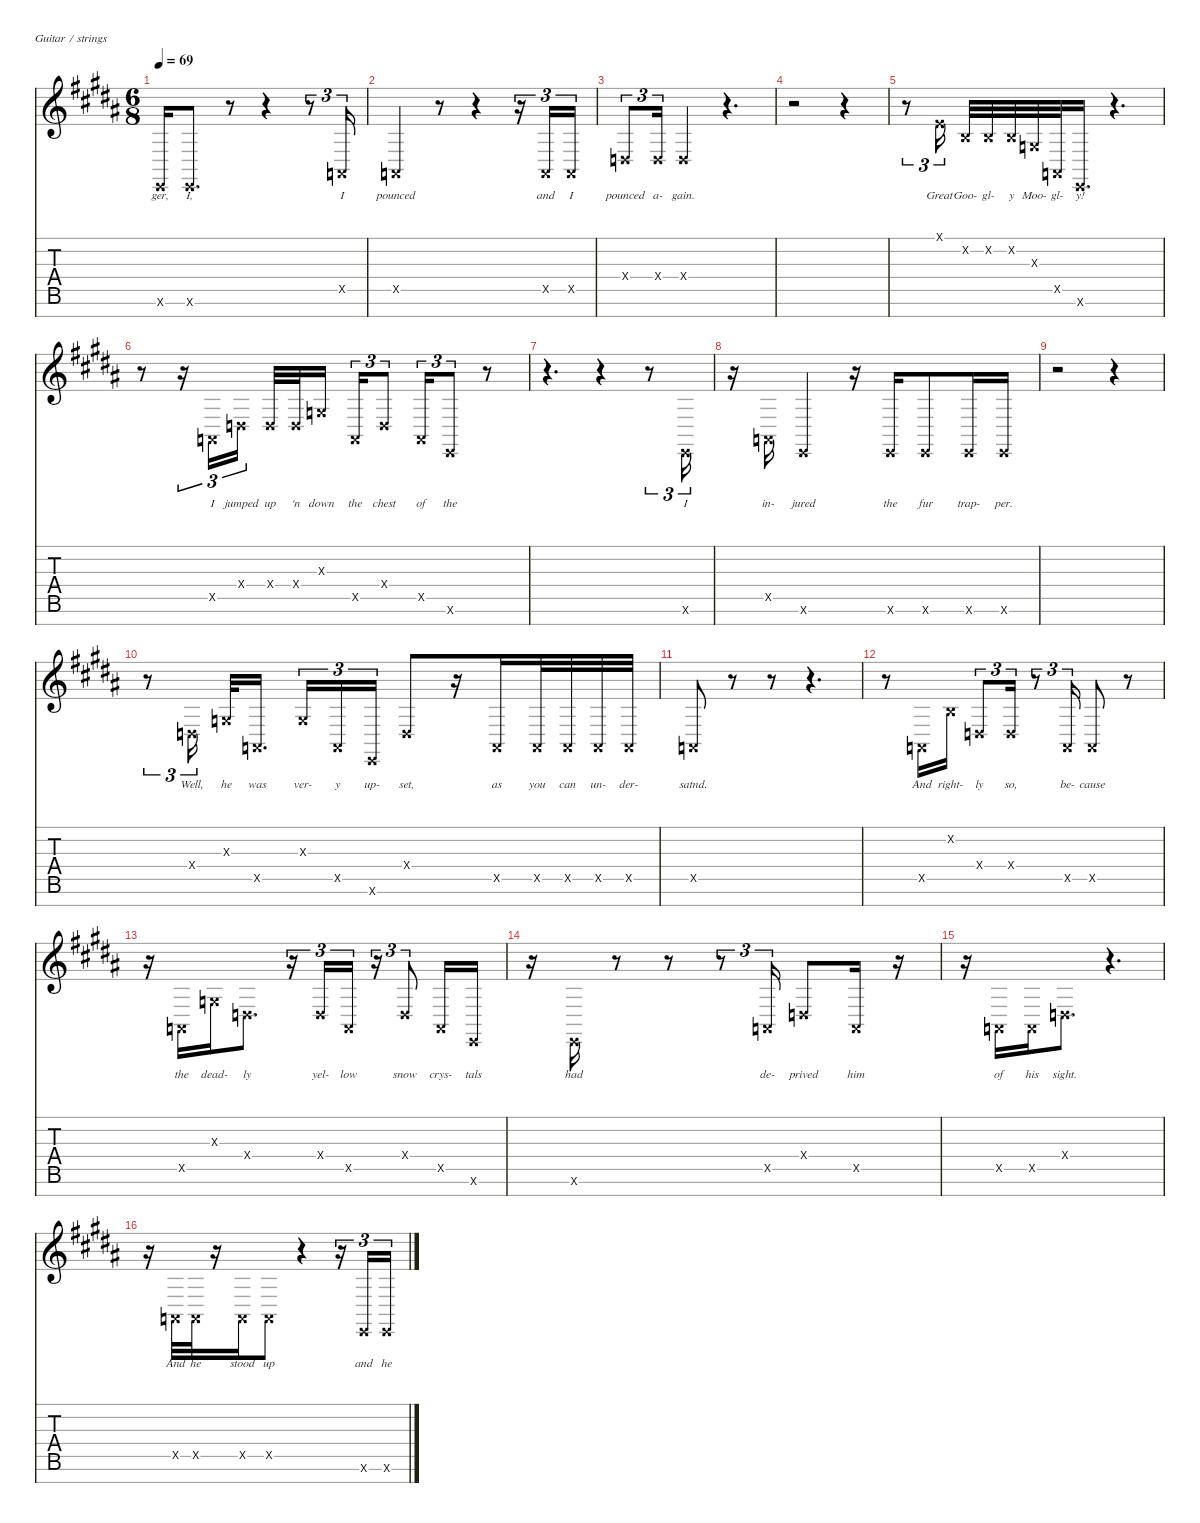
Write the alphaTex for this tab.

\defaultSystemsLayout 4
\hideDynamics
\bracketExtendMode nobrackets
\singleTrackTrackNamePolicy hidden
\multiTrackTrackNamePolicy hidden
\firstSystemTrackNameMode fullname
\firstSystemTrackNameOrientation horizontal
\otherSystemsTrackNameOrientation horizontal
\track ("Vocals" "led.synth.") {mute instrument lead6voice}
\staff {score tabs}
\tuning (E4 B3 G3 D3 A2 E2 B1)
\ts (6 8)
\tempo 69
\clef g2
\ks b
0.6{x acc forcenatural}.16{lyrics (0 "ger,") lyrics (1 " ") lyrics (2 "") lyrics (3 "") lyrics (4 "") dy f beam Up} 0.6{x acc forcenatural}.8{d lyrics (0 "I,") lyrics (1 " ") lyrics (2 "") lyrics (3 "") lyrics (4 "") beam Up} r.8{beam Up} r.4{beam Up} r.8{tu (3 2) beam Up} 0.5{x acc forcenatural}.16{tu (3 2) lyrics (0 "I") lyrics (1 " ") lyrics (2 "") lyrics (3 "") lyrics (4 "") beam Up} |
0.5{x acc forcenatural}.4{lyrics (0 "pounced") lyrics (1 " ") lyrics (2 "") lyrics (3 "") lyrics (4 "") beam Up} r.8{beam Up} r.4{beam Up} r.16{tu (3 2) beam Up} 0.5{x acc forcenatural}.16{tu (3 2) lyrics (0 "and") lyrics (1 " ") lyrics (2 "") lyrics (3 "") lyrics (4 "") beam Up} 0.5{x acc forcenatural}.16{tu (3 2) lyrics (0 "I") lyrics (1 " ") lyrics (2 "") lyrics (3 "") lyrics (4 "") beam Up} |
0.4{x acc forcenatural}.8{tu (3 2) lyrics (0 "pounced") lyrics (1 " ") lyrics (2 "") lyrics (3 "") lyrics (4 "") beam Up} 0.4{x acc forcenatural}.16{tu (3 2) lyrics (0 "a-") lyrics (1 " ") lyrics (2 "") lyrics (3 "") lyrics (4 "") beam Up} 0.4{x acc forcenatural}.4{lyrics (0 "gain.") lyrics (1 " ") lyrics (2 "") lyrics (3 "") lyrics (4 "") beam Up} r.4{d beam Up} |
r.2{beam Down} r.4{beam Down} |
r.8{tu (3 2) beam Down} 0.1{x acc forcenatural}.16{tu (3 2) lyrics (0 "Great") lyrics (1 " ") lyrics (2 "") lyrics (3 "") lyrics (4 "") beam Up} 0.2{x acc forcenatural}.32{lyrics (0 "Goo-") lyrics (1 " ") lyrics (2 "") lyrics (3 "") lyrics (4 "") beam Up} 0.2{x acc forcenatural}.32{lyrics (0 "gl-") lyrics (1 " ") lyrics (2 "") lyrics (3 "") lyrics (4 "") beam Up} 0.2{x acc forcenatural}.32{lyrics (0 "y") lyrics (1 " ") lyrics (2 "") lyrics (3 "") lyrics (4 "") beam Up} 0.3{x acc forcenatural}.32{lyrics (0 "Moo-") lyrics (1 " ") lyrics (2 "") lyrics (3 "") lyrics (4 "") beam Up} 0.5{x acc forcenatural}.32{lyrics (0 "gl-") lyrics (1 " ") lyrics (2 "") lyrics (3 "") lyrics (4 "") beam Up} 0.6{x acc forcenatural}.16{d lyrics (0 "y!") lyrics (1 " ") lyrics (2 "") lyrics (3 "") lyrics (4 "") beam Up} r.4{d beam Up} |
r.8{beam Down} r.16{tu (3 2) beam Down} 0.5{x acc forcenatural}.16{tu (3 2) lyrics (0 "I") lyrics (1 " ") lyrics (2 "") lyrics (3 "") lyrics (4 "") beam Up} 0.4{x acc forcenatural}.16{tu (3 2) lyrics (0 "jumped") lyrics (1 " ") lyrics (2 "") lyrics (3 "") lyrics (4 "") beam Up} 0.4{x acc forcenatural}.32{lyrics (0 "up") lyrics (1 " ") lyrics (2 "") lyrics (3 "") lyrics (4 "") beam Up} 0.4{x acc forcenatural}.32{lyrics (0 "'n") lyrics (1 " ") lyrics (2 "") lyrics (3 "") lyrics (4 "") beam Up} 0.3{x acc forcenatural}.16{lyrics (0 "down") lyrics (1 " ") lyrics (2 "") lyrics (3 "") lyrics (4 "") beam Up} 0.5{x acc forcenatural}.16{tu (3 2) lyrics (0 "the") lyrics (1 " ") lyrics (2 "") lyrics (3 "") lyrics (4 "") beam Up} 0.4{x acc forcenatural}.8{tu (3 2) lyrics (0 "chest") lyrics (1 " ") lyrics (2 "") lyrics (3 "") lyrics (4 "") beam Up} 0.5{x acc forcenatural}.16{tu (3 2) lyrics (0 "of") lyrics (1 " ") lyrics (2 "") lyrics (3 "") lyrics (4 "") beam Up} 0.6{x acc forcenatural}.8{tu (3 2) lyrics (0 "the") lyrics (1 " ") lyrics (2 "") lyrics (3 "") lyrics (4 "") beam Up} r.8{beam Up} |
r.4{d beam Down} r.4{beam Down} r.8{tu (3 2) beam Down} 0.6{x acc forcenatural}.16{tu (3 2) lyrics (0 "I") lyrics (1 " ") lyrics (2 "") lyrics (3 "") lyrics (4 "") beam Up} |
r.16{beam Down} 0.5{x acc forcenatural}.16{lyrics (0 "in-") lyrics (1 " ") lyrics (2 "") lyrics (3 "") lyrics (4 "") beam Up} 0.6{x acc forcenatural}.4{lyrics (0 "jured") lyrics (1 " ") lyrics (2 "") lyrics (3 "") lyrics (4 "") beam Up} r.16{beam Up} 0.6{x acc forcenatural}.16{lyrics (0 "the") lyrics (1 " ") lyrics (2 "") lyrics (3 "") lyrics (4 "") beam Up} 0.6{x acc forcenatural}.8{lyrics (0 "fur") lyrics (1 " ") lyrics (2 "") lyrics (3 "") lyrics (4 "") beam Up} 0.6{x acc forcenatural}.16{lyrics (0 "trap-") lyrics (1 " ") lyrics (2 "") lyrics (3 "") lyrics (4 "") beam Up} 0.6{x acc forcenatural}.16{lyrics (0 "per.") lyrics (1 " ") lyrics (2 "") lyrics (3 "") lyrics (4 "") beam Up} |
r.2{beam Down} r.4{beam Down} |
r.8{tu (3 2) beam Down} 0.4{x acc forcenatural}.16{tu (3 2) lyrics (0 "Well,") lyrics (1 " ") lyrics (2 "") lyrics (3 "") lyrics (4 "") beam Up} 0.3{x acc forcenatural}.32{lyrics (0 "he") lyrics (1 " ") lyrics (2 "") lyrics (3 "") lyrics (4 "") beam Up} 0.5{x acc forcenatural}.16{d lyrics (0 "was") lyrics (1 " ") lyrics (2 "") lyrics (3 "") lyrics (4 "") beam Up} 0.3{x acc forcenatural}.16{tu (3 2) lyrics (0 "ver-") lyrics (1 " ") lyrics (2 "") lyrics (3 "") lyrics (4 "") beam Up} 0.5{x acc forcenatural}.16{tu (3 2) lyrics (0 "y") lyrics (1 " ") lyrics (2 "") lyrics (3 "") lyrics (4 "") beam Up} 0.6{x acc forcenatural}.16{tu (3 2) lyrics (0 "up-") lyrics (1 " ") lyrics (2 "") lyrics (3 "") lyrics (4 "") beam Up} 0.4{x acc forcenatural}.8{lyrics (0 "set,") lyrics (1 " ") lyrics (2 "") lyrics (3 "") lyrics (4 "") beam Up} r.16{beam Up} 0.5{x acc forcenatural}.16{lyrics (0 "as") lyrics (1 " ") lyrics (2 "") lyrics (3 "") lyrics (4 "") beam Up} 0.5{x acc forcenatural}.32{lyrics (0 "you") lyrics (1 " ") lyrics (2 "") lyrics (3 "") lyrics (4 "") beam Up} 0.5{x acc forcenatural}.32{lyrics (0 "can") lyrics (1 " ") lyrics (2 "") lyrics (3 "") lyrics (4 "") beam Up} 0.5{x acc forcenatural}.32{lyrics (0 "un-") lyrics (1 " ") lyrics (2 "") lyrics (3 "") lyrics (4 "") beam Up} 0.5{x acc forcenatural}.32{lyrics (0 "der-") lyrics (1 " ") lyrics (2 "") lyrics (3 "") lyrics (4 "") beam Up} |
0.5{x acc forcenatural}.8{lyrics (0 "satnd.") lyrics (1 " ") lyrics (2 "") lyrics (3 "") lyrics (4 "") beam Up} r.8{beam Up} r.8{beam Up} r.4{d beam Up} |
r.8{beam Down} 0.5{x acc forcenatural}.16{lyrics (0 "And") lyrics (1 " ") lyrics (2 "") lyrics (3 "") lyrics (4 "") beam Up} 0.2{x acc forcenatural}.16{lyrics (0 "right-") lyrics (1 " ") lyrics (2 "") lyrics (3 "") lyrics (4 "") beam Up} 0.4{x acc forcenatural}.8{tu (3 2) lyrics (0 "ly") lyrics (1 " ") lyrics (2 "") lyrics (3 "") lyrics (4 "") beam Up} 0.4{x acc forcenatural}.16{tu (3 2) lyrics (0 "so,") lyrics (1 " ") lyrics (2 "") lyrics (3 "") lyrics (4 "") beam Up} r.8{tu (3 2) beam Up} 0.5{x acc forcenatural}.16{tu (3 2) lyrics (0 "be-") lyrics (1 " ") lyrics (2 "") lyrics (3 "") lyrics (4 "") beam Up} 0.5{x acc forcenatural}.8{lyrics (0 "cause") lyrics (1 " ") lyrics (2 "") lyrics (3 "") lyrics (4 "") beam Up} r.8{beam Up} |
r.16{beam Down} 0.5{x acc forcenatural}.16{lyrics (0 "the") lyrics (1 " ") lyrics (2 "") lyrics (3 "") lyrics (4 "") beam Up} 0.3{x acc forcenatural}.16{lyrics (0 "dead-") lyrics (1 " ") lyrics (2 "") lyrics (3 "") lyrics (4 "") beam Up} 0.4{x acc forcenatural}.8{d lyrics (0 "ly") lyrics (1 " ") lyrics (2 "") lyrics (3 "") lyrics (4 "") beam Up} r.16{tu (3 2) beam Up} 0.4{x acc forcenatural}.16{tu (3 2) lyrics (0 "yel-") lyrics (1 " ") lyrics (2 "") lyrics (3 "") lyrics (4 "") beam Up} 0.5{x acc forcenatural}.16{tu (3 2) lyrics (0 "low") lyrics (1 " ") lyrics (2 "") lyrics (3 "") lyrics (4 "") beam Up} r.16{tu (3 2) beam Up} 0.4{x acc forcenatural}.8{tu (3 2) lyrics (0 "snow") lyrics (1 " ") lyrics (2 "") lyrics (3 "") lyrics (4 "") beam Up} 0.5{x acc forcenatural}.16{lyrics (0 "crys-") lyrics (1 " ") lyrics (2 "") lyrics (3 "") lyrics (4 "") beam Up} 0.6{x acc forcenatural}.16{lyrics (0 "tals") lyrics (1 " ") lyrics (2 "") lyrics (3 "") lyrics (4 "") beam Up} |
r.16{beam Down} 0.6{x acc forcenatural}.16{lyrics (0 "had") lyrics (1 " ") lyrics (2 "") lyrics (3 "") lyrics (4 "") beam Up} r.8{beam Up} r.8{beam Up} r.8{tu (3 2) beam Up} 0.5{x acc forcenatural}.16{tu (3 2) lyrics (0 "de-") lyrics (1 " ") lyrics (2 "") lyrics (3 "") lyrics (4 "") beam Up} 0.4{x acc forcenatural}.8{lyrics (0 "prived") lyrics (1 " ") lyrics (2 "") lyrics (3 "") lyrics (4 "") beam Up} 0.5{x acc forcenatural}.16{lyrics (0 "him") lyrics (1 " ") lyrics (2 "") lyrics (3 "") lyrics (4 "") beam Up} r.16{beam Up} |
r.16{beam Down} 0.5{x acc forcenatural}.16{lyrics (0 "of") lyrics (1 " ") lyrics (2 "") lyrics (3 "") lyrics (4 "") beam Up} 0.5{x acc forcenatural}.16{lyrics (0 "his") lyrics (1 " ") lyrics (2 "") lyrics (3 "") lyrics (4 "") beam Up} 0.4{x acc forcenatural}.8{d lyrics (0 "sight.") lyrics (1 " ") lyrics (2 "") lyrics (3 "") lyrics (4 "") beam Up} r.4{d beam Up} |
r.16{beam Down} 0.5{x acc forcenatural}.32{lyrics (0 "And") lyrics (1 " ") lyrics (2 "") lyrics (3 "") lyrics (4 "") beam Up} 0.5{x acc forcenatural}.32{lyrics (0 "he") lyrics (1 " ") lyrics (2 "") lyrics (3 "") lyrics (4 "") beam Up} r.16{beam Up} 0.5{x acc forcenatural}.16{lyrics (0 "stood") lyrics (1 " ") lyrics (2 "") lyrics (3 "") lyrics (4 "") beam Up} 0.5{x acc forcenatural}.8{lyrics (0 "up") lyrics (1 " ") lyrics (2 "") lyrics (3 "") lyrics (4 "") beam Up} r.4{beam Up} r.16{tu (3 2) beam Up} 0.6{x acc forcenatural}.16{tu (3 2) lyrics (0 "and") lyrics (1 " ") lyrics (2 "") lyrics (3 "") lyrics (4 "") beam Up} 0.6{x acc forcenatural}.16{tu (3 2) lyrics (0 "he") lyrics (1 " ") lyrics (2 "") lyrics (3 "") lyrics (4 "") beam Up}
